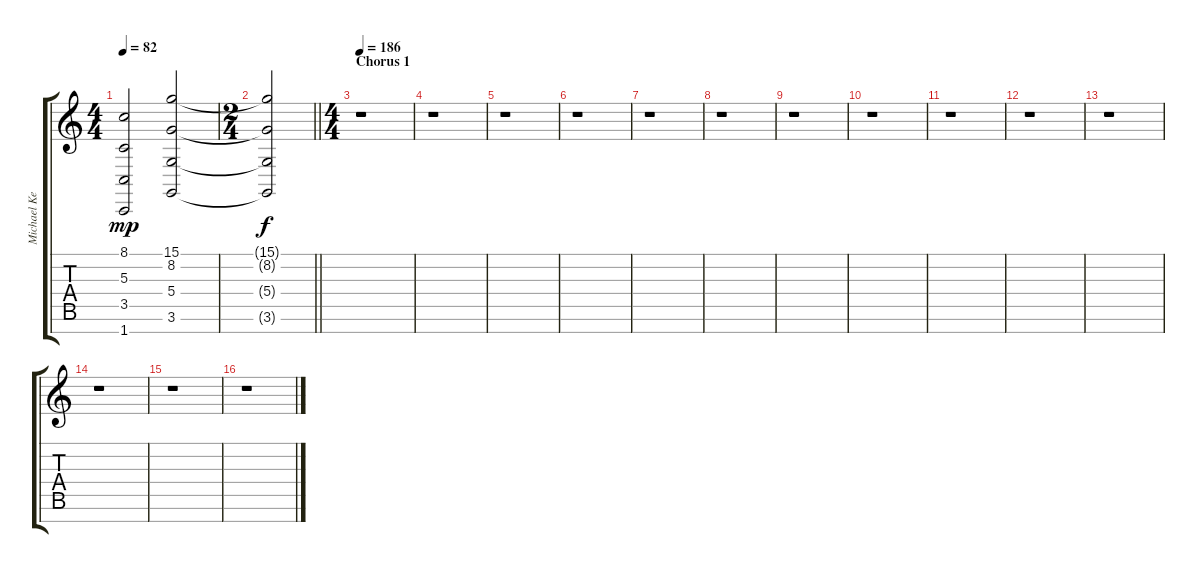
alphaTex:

\track ("Michael Kenny" "Michael Ke") {instrument stringensemble1}
\staff {score tabs}
\tuning (E4 B3 G3 D3 A2 E2 B1) {hide}
\ts (4 4)
\tempo 82
\clef g2
\ks c
(8.1 5.3 3.5 1.7).2{dy mp} (15.1 8.2 5.4 3.6).2 |
\ts (2 4)
\barLineRight lightlight
(15.1{t} 8.2{t} 5.4{t} 3.6{t}).2{dy f} |
\ts (4 4)
\section ("" "Chorus 1")
\tempo 186
r.1 |
r.1 |
r.1 |
r.1 |
r.1 |
r.1 |
r.1 |
r.1 |
r.1 |
r.1 |
r.1 |
r.1 |
r.1 |
r.1
